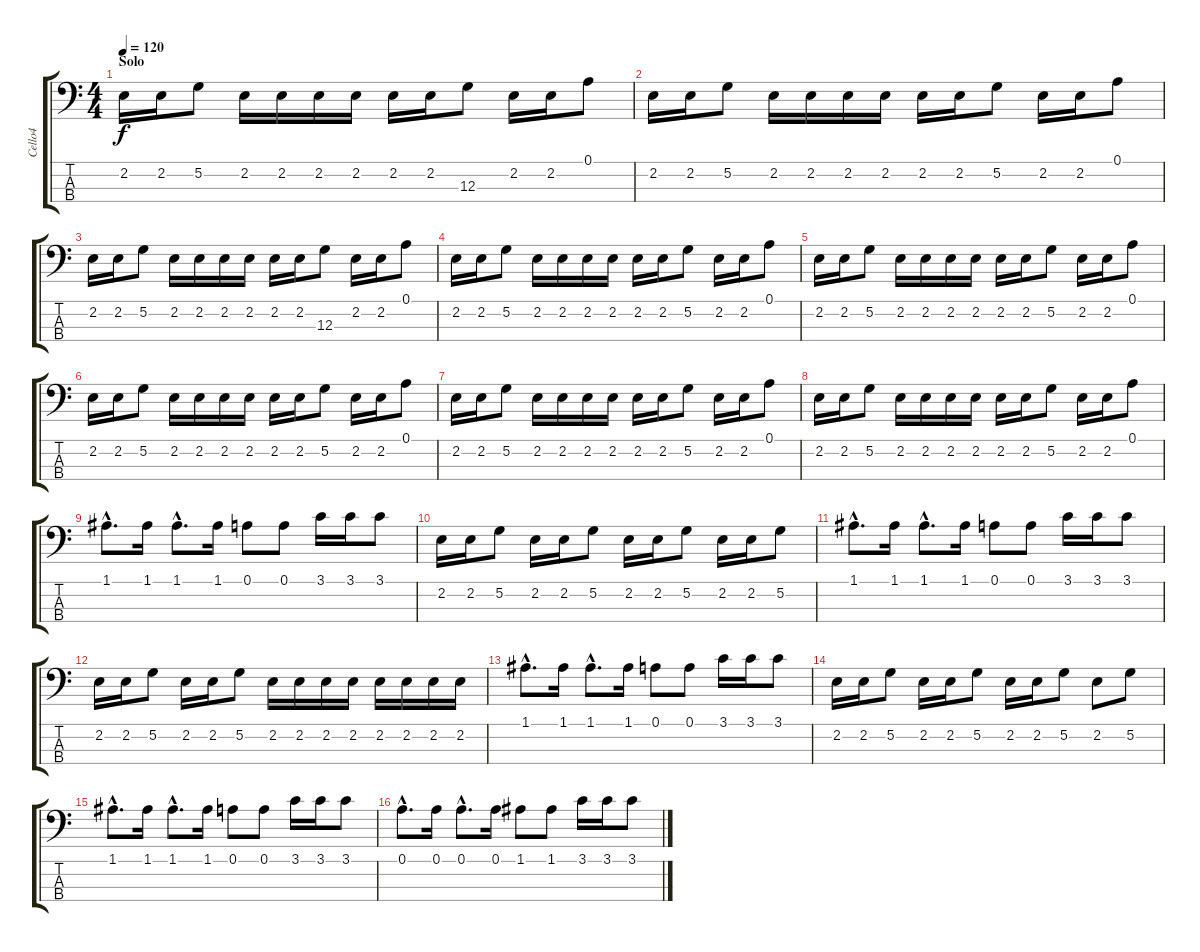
\track ("Cello4" "Cello4") {instrument overdrivenguitar}
\staff {score tabs}
\tuning (A2 D2 G1 C1) {hide}
\ts (4 4)
\section ("" "Solo")
\tempo 120
\clef f4
\ks c
2.2.16{dy f} 2.2.16 5.2.8 2.2.16 2.2.16 2.2.16 2.2.16 2.2.16 2.2.16 12.3.8 2.2.16 2.2.16 0.1.8 |
2.2.16 2.2.16 5.2.8 2.2.16 2.2.16 2.2.16 2.2.16 2.2.16 2.2.16 5.2.8 2.2.16 2.2.16 0.1.8 |
2.2.16 2.2.16 5.2.8 2.2.16 2.2.16 2.2.16 2.2.16 2.2.16 2.2.16 12.3.8 2.2.16 2.2.16 0.1.8 |
2.2.16 2.2.16 5.2.8 2.2.16 2.2.16 2.2.16 2.2.16 2.2.16 2.2.16 5.2.8 2.2.16 2.2.16 0.1.8 |
2.2.16 2.2.16 5.2.8 2.2.16 2.2.16 2.2.16 2.2.16 2.2.16 2.2.16 5.2.8 2.2.16 2.2.16 0.1.8 |
2.2.16 2.2.16 5.2.8 2.2.16 2.2.16 2.2.16 2.2.16 2.2.16 2.2.16 5.2.8 2.2.16 2.2.16 0.1.8 |
2.2.16 2.2.16 5.2.8 2.2.16 2.2.16 2.2.16 2.2.16 2.2.16 2.2.16 5.2.8 2.2.16 2.2.16 0.1.8 |
2.2.16 2.2.16 5.2.8 2.2.16 2.2.16 2.2.16 2.2.16 2.2.16 2.2.16 5.2.8 2.2.16 2.2.16 0.1.8 |
1.1{hac}.8{d} 1.1.16 1.1{hac}.8{d} 1.1.16 0.1.8 0.1.8 3.1.16 3.1.16 3.1.8 |
2.2.16 2.2.16 5.2.8 2.2.16 2.2.16 5.2.8 2.2.16 2.2.16 5.2.8 2.2.16 2.2.16 5.2.8 |
1.1{hac}.8{d} 1.1.16 1.1{hac}.8{d} 1.1.16 0.1.8 0.1.8 3.1.16 3.1.16 3.1.8 |
2.2.16 2.2.16 5.2.8 2.2.16 2.2.16 5.2.8 2.2.16 2.2.16 2.2.16 2.2.16 2.2.16 2.2.16 2.2.16 2.2.16 |
1.1{hac}.8{d} 1.1.16 1.1{hac}.8{d} 1.1.16 0.1.8 0.1.8 3.1.16 3.1.16 3.1.8 |
2.2.16 2.2.16 5.2.8 2.2.16 2.2.16 5.2.8 2.2.16 2.2.16 5.2.8 2.2.8 5.2.8 |
1.1{hac}.8{d} 1.1.16 1.1{hac}.8{d} 1.1.16 0.1.8 0.1.8 3.1.16 3.1.16 3.1.8 |
0.1{hac}.8{d} 0.1.16 0.1{hac}.8{d} 0.1.16 1.1.8 1.1.8 3.1.16 3.1.16 3.1.8
